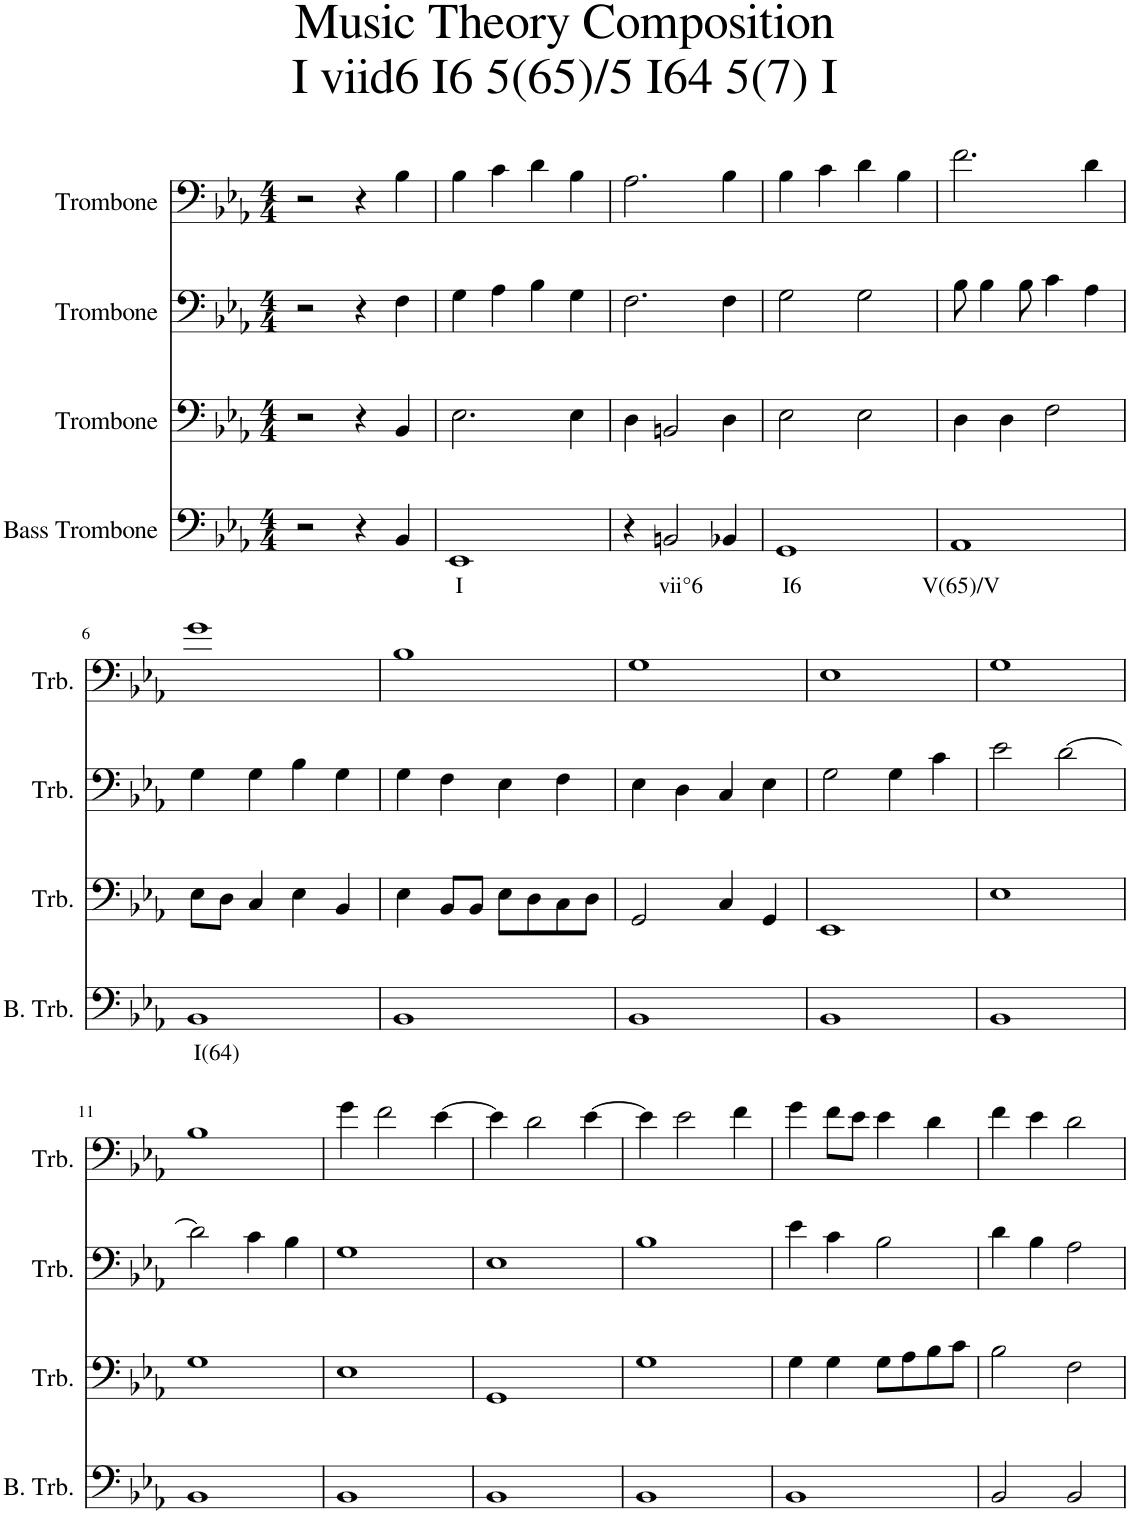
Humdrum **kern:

**kern	**text	**kern	**kern	**kern
*part4	*part4	*part3	*part2	*part1
*staff4	*staff4	*staff3	*staff2	*staff1
*I"Bass Trombone	*	*I"Trombone	*I"Trombone	*I"Trombone
*I'B. Trb.	*	*I'Trb.	*I'Trb.	*I'Trb.
*clefF4	*	*clefF4	*clefF4	*clefF4
*k[b-e-a-]	*	*k[b-e-a-]	*k[b-e-a-]	*k[b-e-a-]
*M4/4	*	*M4/4	*M4/4	*M4/4
=1	=1	=1	=1	=1
2r	.	2r	2r	2r
4r	.	4r	4r	4r
4BB-/	.	4BB-/	4F\	4B-\
=2	=2	=2	=2	=2
!	!LO:LY:b	!	!	!
1EE-	I	2.E-\	4G\	4B-\
.	.	.	4A-\	4c\
.	.	.	4B-\	4d\
.	.	4E-\	4G\	4B-\
=3	=3	=3	=3	=3
4r	.	4D\	2.F\	2.A-\
!	!LO:LY:b	!	!	!
2BBn/	vii°6	2BBn/	.	.
4BB-X/	.	4D\	4F\	4B-\
=4	=4	=4	=4	=4
!	!LO:LY:b	!	!	!
1GG	I6	2E-\	2G\	4B-\
.	.	.	.	4c\
.	.	2E-\	2G\	4d\
.	.	.	.	4B-\
=5	=5	=5	=5	=5
!	!LO:LY:b	!	!	!
1AA-	V(65)/V	4D\	8B-\	2.f\
.	.	.	4B-\	.
.	.	4D\	.	.
.	.	.	8B-\	.
.	.	2F\	4c\	.
.	.	.	4A-\	4d\
!!LO:LB:g=z
=6	=6	=6	=6	=6
!	!LO:LY:b	!	!	!
1BB-	I(64)	8E-\L	4G\	1g
.	.	8D\J	.	.
.	.	4C/	4G\	.
.	.	4E-\	4B-\	.
.	.	4BB-/	4G\	.
=7	=7	=7	=7	=7
1BB-	.	4E-\	4G\	1B-
.	.	8BB-/L	4F\	.
.	.	8BB-/J	.	.
.	.	8E-\L	4E-\	.
.	.	8D\	.	.
.	.	8C\	4F\	.
.	.	8D\J	.	.
=8	=8	=8	=8	=8
1BB-	.	2GG/	4E-\	1G
.	.	.	4D\	.
.	.	4C/	4C/	.
.	.	4GG/	4E-\	.
=9	=9	=9	=9	=9
1BB-	.	1EE-	2G\	1E-
.	.	.	4G\	.
.	.	.	4c\	.
=10	=10	=10	=10	=10
1BB-	.	1E-	2e-\	1G
.	.	.	[2d\	.
!!LO:LB:g=z
=11	=11	=11	=11	=11
1BB-	.	1G	2d\]	1B-
.	.	.	4c\	.
.	.	.	4B-\	.
=12	=12	=12	=12	=12
1BB-	.	1E-	1G	4g\
.	.	.	.	2f\
.	.	.	.	[4e-\
=13	=13	=13	=13	=13
1BB-	.	1GG	1E-	4e-\]
.	.	.	.	2d\
.	.	.	.	[4e-\
=14	=14	=14	=14	=14
1BB-	.	1G	1B-	4e-\]
.	.	.	.	2e-\
.	.	.	.	4f\
=15	=15	=15	=15	=15
1BB-	.	4G\	4e-\	4g\
.	.	4G\	4c\	8f\L
.	.	.	.	8e-\J
.	.	8G\L	2B-\	4e-\
.	.	8A-\	.	.
.	.	8B-\	.	4d\
.	.	8c\J	.	.
=16	=16	=16	=16	=16
2BB-/	.	2B-\	4d\	4f\
.	.	.	4B-\	4e-\
2BB-/	.	2F\	2A-\	2d\
=	=	=	=	=
*-	*-	*-	*-	*-
